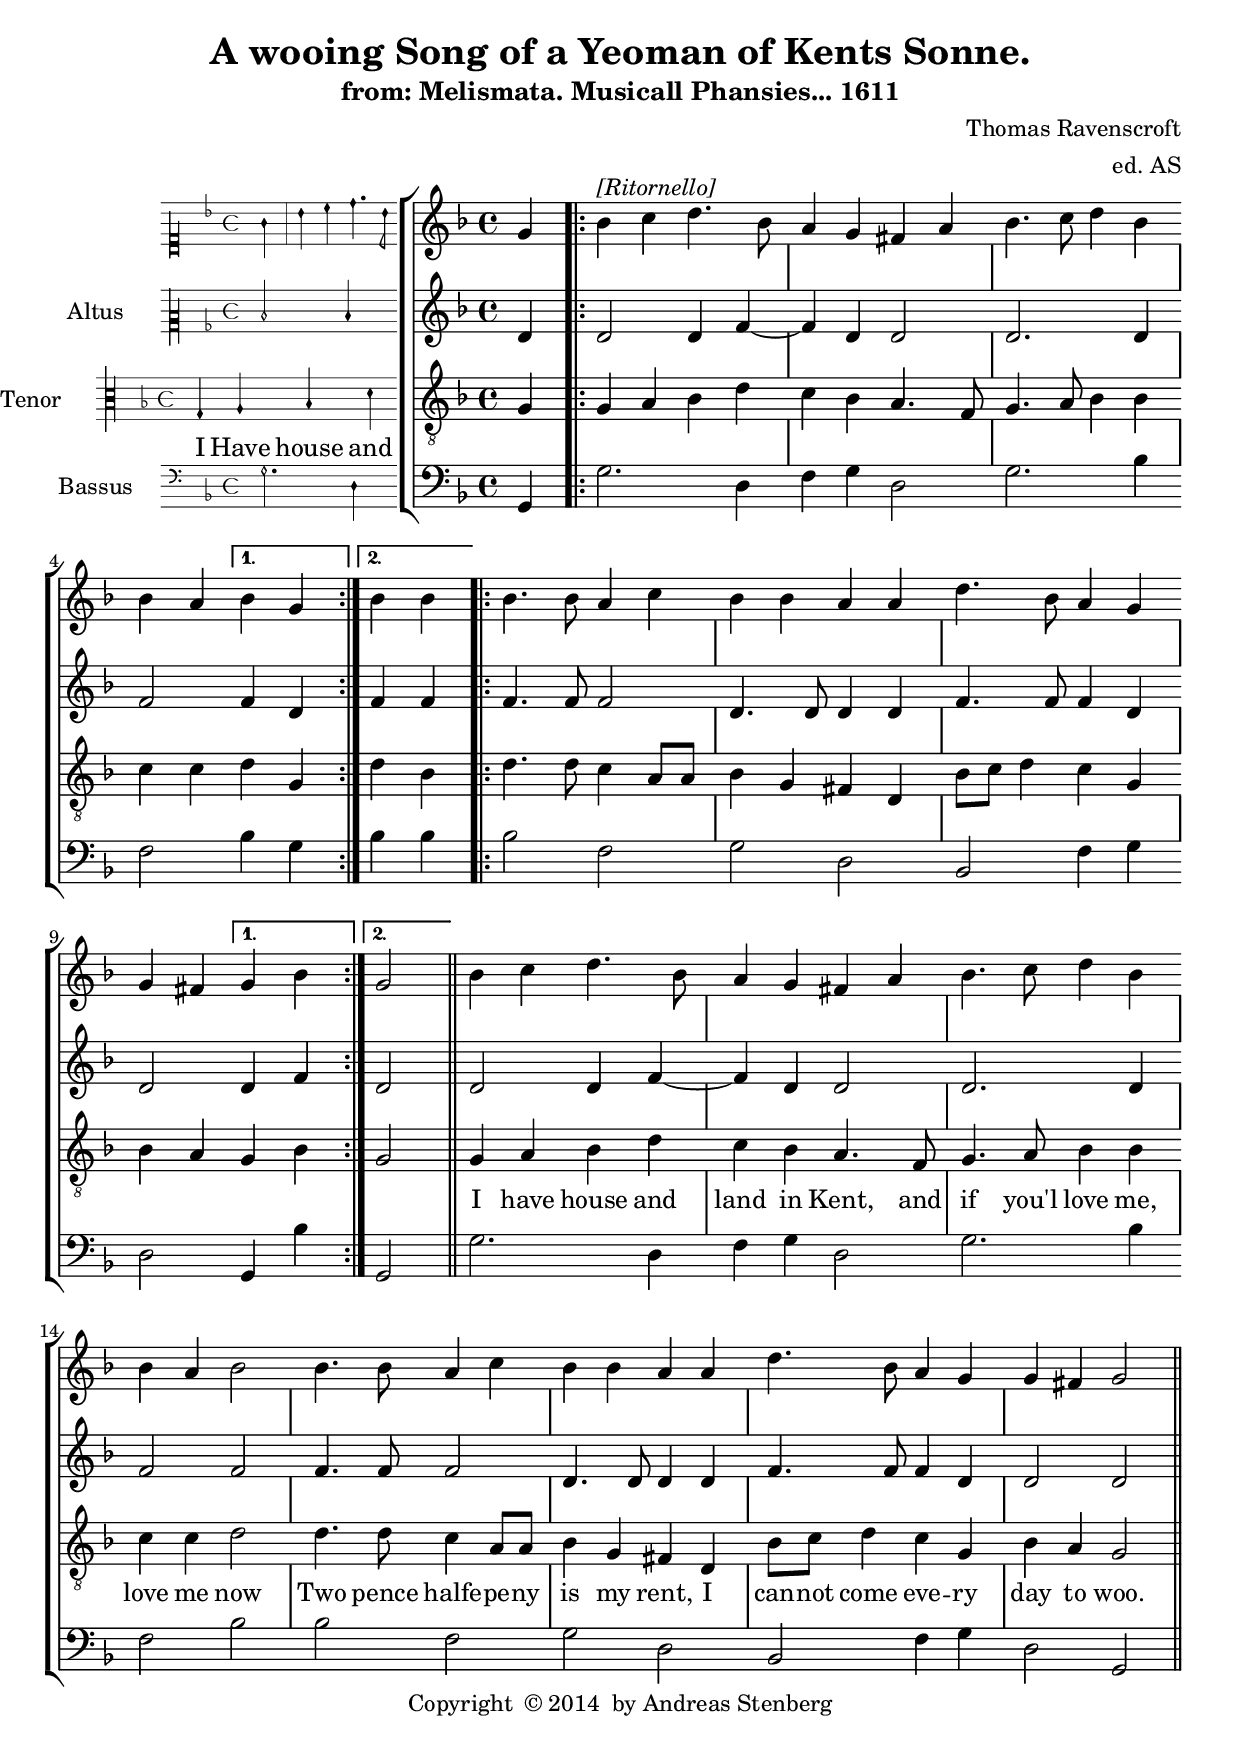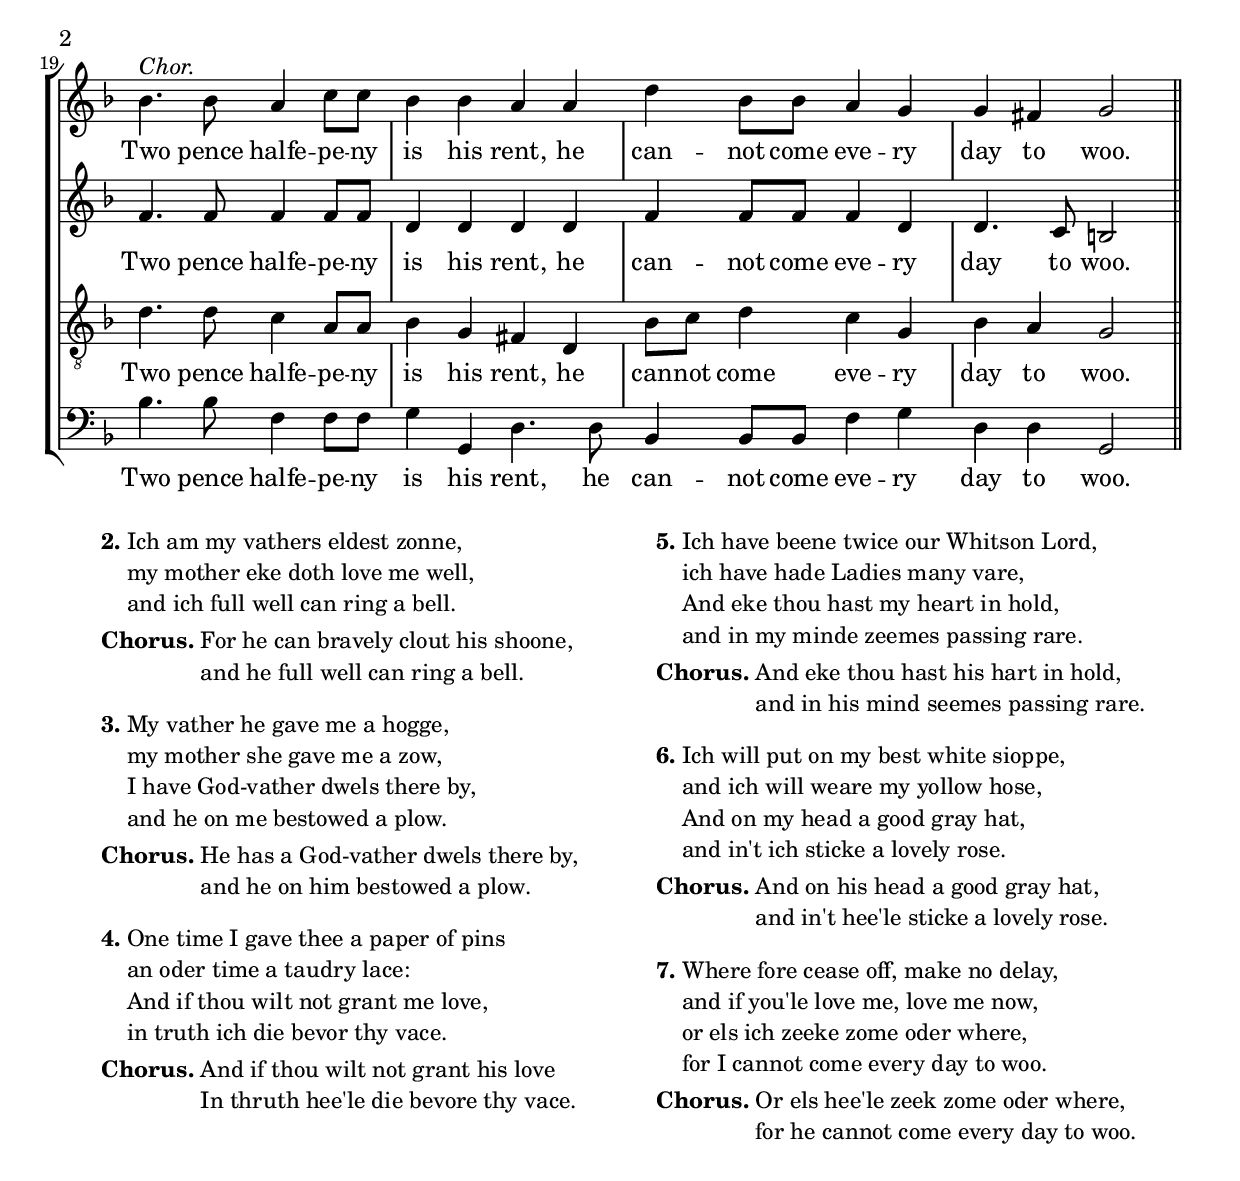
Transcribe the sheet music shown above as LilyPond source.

\version "2.18.0"
\include "deutsch.ly"
incipit =
#(define-music-function (parser location incipit-music) (ly:music?)
   #{
     \once \override Staff.InstrumentName.self-alignment-X = #RIGHT
     \once \override Staff.InstrumentName.self-alignment-Y = ##f
     \once \override Staff.InstrumentName.padding = #0.3
     \once \override Staff.InstrumentName.stencil =
     #(lambda (grob)
        (let* ((instrument-name (ly:grob-property grob 'long-text)))
          (set! (ly:grob-property grob 'long-text)
                #{ \markup
                   \score
                   {
                     { \context MensuralStaff \with {
                       instrumentName = #instrument-name
                       } $incipit-music
                     }
                     \layout { $(ly:grob-layout grob)
                               line-width = \indent
                               indent =
                               % primitive-eval is probably easiest for
                               % escaping lexical closure and evaluating
                               % everything respective to (current-module).
                               #(primitive-eval
                                 '(or (false-if-exception (- indent incipit-width))
                                      (* 0.5 indent)))
                               ragged-right = ##f
                               ragged-last = ##f
                               system-count = #1 }
                   }
                #})
          (system-start-text::print grob)))
   #})

%%%%%%%%%%%%%%%%%%%%%%%%%
\header {
	title = "A wooing Song of a Yeoman of Kents Sonne."
	subtitle = "from: Melismata. Musicall Phansies... 1611"
	composer = "Thomas Ravenscroft"
	arranger = "ed. AS"
	poet = ""
	meter =""
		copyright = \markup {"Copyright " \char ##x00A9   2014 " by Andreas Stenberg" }
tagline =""
	}

global = {
  \set Score.skipBars = ##t
  \key f \major
  \time 4/4
  \set Timing.measureLength =#(ly:make-moment 4/4)
  % the actual music
  \skip 4*1
  \override Staff.BarLine.transparent = ##f
  \skip 1
  \override Staff.BarLine.transparent = ##t
  \skip 1*3
  % let finis bar go through all staves
  
  \override Staff.BarLine.transparent = ##f
  \set Timing.measureLength =#(ly:make-moment 2/4)
  \skip 4*2 
  \set Timing.measureLength =#(ly:make-moment 4/4)
  \skip 1
  \override Staff.BarLine.transparent = ##t
  \skip 1*3
  \override Staff.BarLine.transparent = ##f
  \set Timing.measureLength =#(ly:make-moment 2/4)
  \skip 2 
  \set Timing.measureLength =#(ly:make-moment 4/4)
  \skip 1
  \override Staff.BarLine.transparent = ##t
  \skip 1*7
  \override Staff.BarLine.transparent = ##f
  \skip 1
  \override Staff.BarLine.transparent = ##t
  \skip 1*3
  \override Staff.BarLine.transparent = ##f
}

discantusIncipit = <<
  \new MensuralVoice = "discantusIncipit" <<
    {
      \clef "petrucci-c1"
      \key f \major
      \time 4/4
      g'4 \once \override Staff.BarLine #'transparent =##f \bar "|"
      b'4 c''4 d''4. b'8
    }
  >>
  \new Lyrics \lyricsto discantusIncipit {  }
>>

discantusNotes = {
  \relative c'' {
    \clef "treble"
    \set suggestAccidentals = ##f
    \set Staff.midiInstrument = "oboe"
    g4
    \repeat volta 2 {
      b4^\markup \italic "[Ritornello]" c4 d4. b8
      a4 g4 fis4 a4
      b4. c8 d4 b4 
      b4 a4 }
    \alternative {
      { b4 g4 }
      { b4 b4}
    }
    \repeat volta 2 {
      b4. b8 a4 c4
      b4 b4 a4 a4
      d4. b8 a4 g4
      g4 fis4
    }
    \alternative {
      { g4 b4 }
      { g2 \bar "||" }
    }
    b4 c4 d4. b8
    a4 g4 fis4 a4
    b4. c8 d4 b4 
    b4 a4
    b2
    b4. b8 a4 c4
    b4 b4 a4 a4
    d4. b8 a4 g4
    g4 fis4
    g2
    \bar "||"
    \new Voice = "trebleChor" {
    \set Staff.midiInstrument = "choir aahs"
    b4.^\markup \italic "Chor." b8 a4 c8 c8
    b4 b4 a4 a4
    d4 b8 b8 a4 g4
    g4 fis4 g2
    \bar "||"
    }
  }
}

discantusLyrics = \lyricmode {
  Two pence halfe -- pe -- ny is his rent,
  he can -- not come eve -- ry day to woo.
}

altusIncipit = <<
  \new MensuralVoice = "altusIncipit" <<
    {
      \clef "petrucci-c2"
      \key f \major
      \time 4/4
      d'2 d'4 
    }
  >>
  \new Lyrics \lyricsto altusIncipit {  }
>>

altusNotes = {
  \relative c'  {
    \clef "treble"
    \set Staff.midiInstrument = "oboe"
    d4
    \repeat volta2 {
      d2 d4 f4~
      f4 d4 d2
      d2. d4
      f2 }
    \alternative { 
      { f4 d4 }
      {f4 f4 }
    }
    \repeat volta 2 {
      f4. f8 f2
      d4. d8 d4 d4
      f4. f8 f4 d4
      d2}
    \alternative {
      {d4 f4 }
      { d2 }
    }
    d2 d4 f4~
    f4 d4 d2
    d2. d4
    f2 f2
    f4. f8 f2
    d4. d8 d4 d4
    f4. f8 f4 d4
    d2 d2
     \new Voice = "altoChor" {
    \set Staff.midiInstrument = "choir aahs"
    f4. f8 f4 f8 f8
    d4 d4 d4 d4
    f4 f8 f8 f4 d4
    d4. c8 h2 
     }
  }
}

altusLyrics = \lyricmode {
  Two pence halfe -- pe -- ny is his rent,
  he can -- not come eve -- ry day to woo.
}

tenorIncipit = <<
  \new MensuralVoice = "tenorIncipit" <<
    {
      \clef "petrucci-c3"
      \key f \major
      \time 4/4
      g4 a b4 d'
    }
  >>
  \new Lyrics \lyricsto tenorIncipit { I Have house and }
>>

tenorNotes = {
  \relative c' {
    \clef "treble_8"
    \set Staff.midiInstrument = "oboe"
    \partial 4
    g4
    \repeat volta 2 {
      g4 a4 b4 d4
      c4 b4 a4. f8
      g4. a8 b4 b4
      c4 c4 }
    \alternative { 
      { d4 g,4 }
      { d'4 b4 }
    }
    \repeat volta 2 {
      d4. d8 c4 a8 a8 
      b4 g4 fis4 d4
      b'8 c8 d4 c4 g4
      b4 a4 }
    \alternative { 
      { g4 b4 }
      { g2 }
    }
    \new Voice = tenor {
      \set Staff.midiInstrument = "choir aahs"

    g4 a4 b4 d4
    c4 b4 a4. f8
    g4. a8 b4 b4
    c4 c4 d2
    d4. d8 c4 a8 a8 
    b4 g4 fis4 d4
    b'8 c8 d4 c4 g4
    b4 a4 g2
    d'4. d8 c4 a8 a8 
    b4 g4 fis4 d4
    b'8 c8 d4 c4 g4
    b4 a4 g2
    }
  }
}

tenorLyrics = \lyricmode {
  I have house and land in Kent,
  and if you'l love me, love me now
  
  Two pence halfe -- pe -- ny is my rent,
  I can -- not come eve -- ry day to woo.

  Two pence halfe -- pe -- ny is his rent,
  he can -- not come eve -- ry day to woo.
}

bassusIncipit = <<
  \new MensuralVoice = "bassusIncipit" <<
    {
      \clef "mensural-f"
      \key f \major
      \time 4/4
      %% incipit
      g2. d4
    }
  >>
  \new Lyrics \lyricsto bassusIncipit {  }
>>

bassusNotes = \relative c {
  \clef "bass"
  \set Staff.midiInstrument = "bassoon"
  g4
  \repeat volta 2 {
    g'2. d4
    f4 g4 d2
    g2. b4
    f2 }
  \alternative {
    { b4 g4} 
    { b4 b4 }
  }
  \repeat volta 2 {
    b2 f2
    g2 d2
    b2 f'4 g4
    d2 } 
  \alternative { 
    { g,4 b'4 }
    { g,2 }
  }
  g'2. d4
    f4 g4 d2
    g2. b4
    f2 b2
    b2 f2
    g2 d2
    b2 f'4 g4
    d2 g,2
    \new Voice = bassoChor {
  \set Staff.midiInstrument = "choir aahs"  

  b'4. b8 f4 f8 f8
  g4 g,4 d'4. d8 
  b4 b8 b8 f'4 g4
  d4 d4 g,2
    }
}

bassusLyrics = \lyricmode {
  Two pence halfe -- pe -- ny is his rent,
  he can -- not come eve -- ry day to woo.
}

\score {
  <<
    \new StaffGroup = choirStaff <<
      \new Voice = "discantusNotes" <<
        \global
        \set Staff.instrumentName = #" "
        \incipit \discantusIncipit
        \discantusNotes
      >>
      \new Lyrics = "discantusLyrics" \lyricsto "trebleChor" { \discantusLyrics }
      \new Voice = "altusNotes" <<
        \global
        \set Staff.instrumentName = #"Altus "
        \incipit \altusIncipit
        \altusNotes
      >>
      \new Lyrics = "altusLyrics" \lyricsto altoChor { \altusLyrics }
      \new Voice = "tenorNotes" <<
        \global
        \set Staff.instrumentName = #"Tenor "
        \incipit \tenorIncipit
        \tenorNotes
      >>
      \new Lyrics = "tenorLyrics" \lyricsto tenor { \tenorLyrics }
      \new Voice = "bassusNotes" <<
        \global
        \set Staff.instrumentName = #"Bassus "
        \incipit \bassusIncipit
        \bassusNotes
      >>
      \new Lyrics = "bassusLyrics" \lyricsto bassoChor { \bassusLyrics }
    >>
  >>
  \layout {
    \context {
      \Score
      %% no bar lines in staves or lyrics
      \hide BarLine
    }
    %% the next two instructions keep the lyrics between the bar lines
    \context {
      \Lyrics
      \consists "Bar_engraver"
      \consists "Separating_line_group_engraver"
    }
    \context {
      \Voice
      %% no slurs
      \hide Slur
      %% Comment in the below "\remove" command to allow line
      %% breaking also at those bar lines where a note overlaps
      %% into the next measure.  The command is commented out in this
      %% short example score, but especially for large scores, you
      %% will typically yield better line breaking and thus improve
      %% overall spacing if you comment in the following command.
      %%\remove "Forbid_line_break_engraver"
    }
    indent = 6\cm
    incipit-width = 4\cm
  }
}

\markup {
  \column {
    \vspace #1.0
    \fill-line {
      \hspace #1.2
      \column { 
        \line { \bold "2." \justify-string #"Ich am my vathers eldest zonne,

my mother eke doth love me well,

and ich full well can ring a bell." }
        \vspace #0.5
        \line { \bold "Chorus." \justify-string #"For he can bravely clout his shoone,

and he full well can ring a bell." }
        \vspace #1.0        
        \line { \bold "3." \justify-string #"My vather he gave me a hogge,

my mother she gave me a zow,

I have God-vather dwels there by,

and he on me bestowed a plow." }
        \vspace #0.5
        \line { \bold "Chorus." \justify-string #"He has a God-vather dwels there by,

and he on him bestowed a plow." }
        \vspace #1.0        
        \line { \bold "4." \justify-string #"One time I gave thee a paper of pins

an oder time a taudry lace:

And if thou wilt not grant me love,

in truth ich die bevor thy vace." }
        \vspace #0.5
        \line { \bold "Chorus." \justify-string #"And if thou wilt not grant his love

In thruth hee'le die bevore thy vace." }
        \vspace #1.0        
      }
      \hspace #0.2
      \column { 
        \line { \bold "5." \justify-string #"Ich have beene twice our Whitson Lord,

ich have hade Ladies many vare,

And eke thou hast my heart in hold,

and in my minde zeemes passing rare." }
        \vspace #0.5
        \line { \bold "Chorus." \justify-string #"And eke thou hast his hart in hold,

and in his mind seemes passing rare." }
        \vspace #1.0        
        \line { \bold "6." \justify-string #"Ich will put on my best white sioppe,

and ich will weare my yollow hose,

And on my head a good gray hat,

and in't ich sticke a lovely rose." }
        \vspace #0.5
        \line { \bold "Chorus." \justify-string #"And on his head a good gray hat,

and in't hee'le sticke a lovely rose." }
        \vspace #1.0        
        \line { \bold "7." \justify-string #"Where fore cease off, make no delay,

and if you'le love me, love me now,

or els ich zeeke zome oder where,

for I cannot come every day to woo. " }
        \vspace #0.5
        \line { \bold "Chorus." \justify-string #"Or els hee'le zeek zome oder where,

for he cannot come every day to woo." }
        \vspace #1.0        
      }
      \hspace #1.2
    }
  }
}
\score {
  \unfoldRepeats
  <<
    \new StaffGroup = choirStaff  <<
      \new Voice = "discantusNotes"  <<
        \global
        
        \discantusNotes
      >>
      \new Voice = "altusNotes" <<
        \global
        \altusNotes
      >>
      \new Voice = "tenorNotes" <<
        \global
        \tenorNotes
      >>
      \new Voice = "bassusNotes" <<
        \global
        \bassusNotes
      >>
    >>
  >>
  \midi {\tempo 2 = 80 }
}

